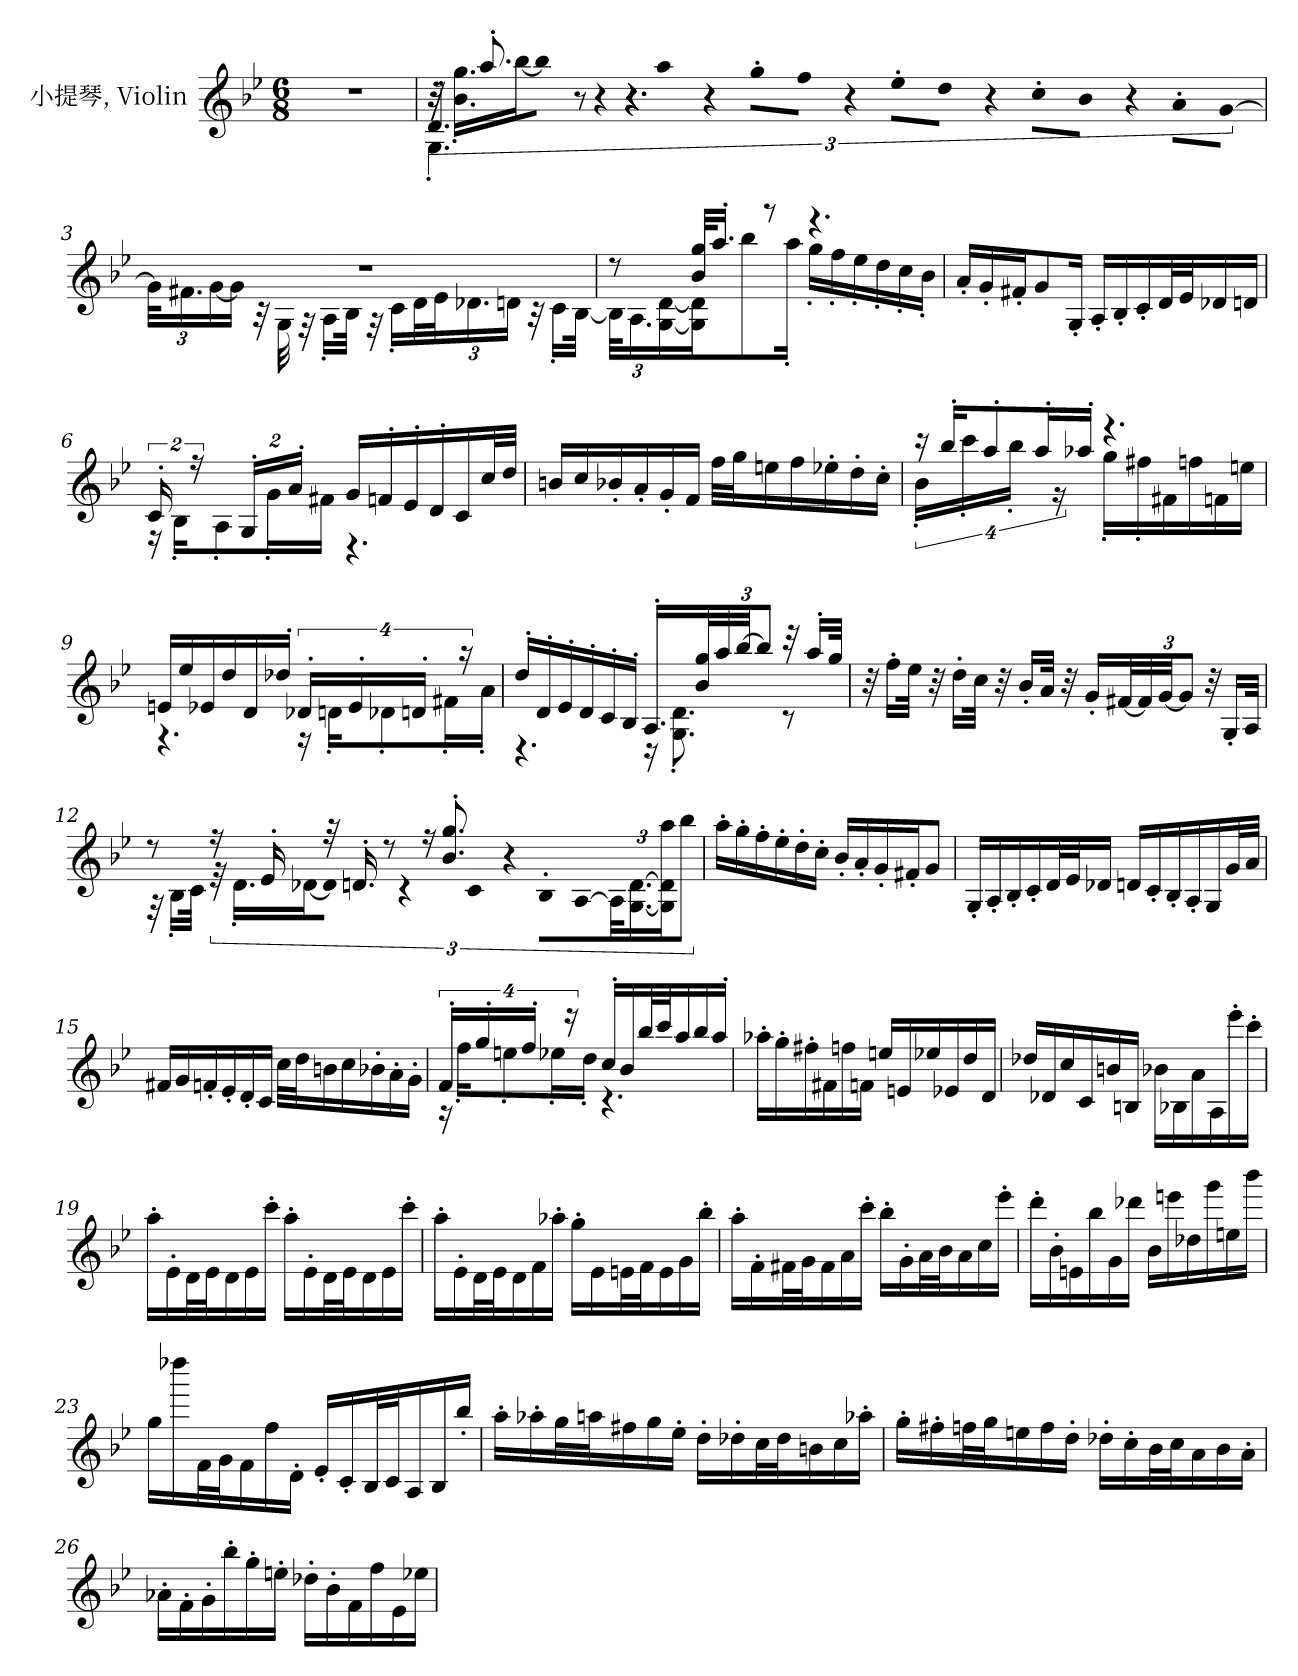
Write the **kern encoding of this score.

**kern
*part1
*staff1
*I"小提琴, Violin
*I'Vln.
*clefG2
*k[b-e-]
*M6/8
=1
2.r
=2
*MM100
*^
*	*^
*	*	*^
16r	48r	4.d'/	4.G'\
.	24.b-\' 24.gg\'LL	.	.
8.aa'/	.	.	.
.	[24bb-\	.	.
.	16bb-\JJ]	.	.
.	32r	.	.
.	32aa\	.	.
8r	32r	.	.
.	16gg'\LL	.	.
.	32ff\JJk	.	.
4.r	32r	4.r	4.r
.	16ee-'\LL	.	.
.	32dd\JJk	.	.
.	32r	.	.
.	16cc'\LL	.	.
.	32b-\JJk	.	.
.	32r	.	.
.	16a'\LL	.	.
.	[32g\JJk	.	.
*	*v	*v	*v
!!LO:LB:g=z
=3	=3
*	*Xbrackettup
2.r	48g\KLL]
.	24.f#X\
.	[24g\
.	16g\JJ]
.	32r
.	32G\
.	32r
.	16A'\LL
.	32B-\JJk
.	32r
.	16c'\LL
*MM130	*
.	32d\L
.	48e-\J
.	24.d-X\
.	24dn\JJ
.	32r
*MM150	*
.	16c'\LL
.	[32B-\JJk
=4	=4
8r	48B-\KLL]
.	24.A\
.	[24G\ [24d\
32b-/ 32gg/KLL	16G\] 16d\]J
16.aa'/JJ	.
*MM150	*
.	8bb-\
8r	.
.	16aa'\Jk
4.r	16gg'\LL
.	16ff'\
.	16ee-'\
.	16dd'\
.	16cc'\
.	16b-'\JJ
*v	*v
!!LO:LB:g=z
=5
16a'/LL
16g'/
16f#X'/J
8g/
16G'/Jk
16A'/LL
16B-'/
16c'/
*MM130
32d/L
32e-/J
16d-X/
16dn/JJ
=6
*brackettup
*MM150
*^
32%3c'/	16r
.	16B-'\KL
32%3r	.
.	8A'\
32%3G'/L	.
.	16g'\L
32%3a'/J	.
.	16f#X\JJ
16g/LL	4.r
16fn'/	.
16e-'/	.
16d'/	.
16c/	.
32cc/L	.
32dd/JJJ	.
*v	*v
!!LO:LB:g=z
=7
16bn/LL
16cc/
16b-X'/
16a'/
16g'/
16f/JJ
32ff\LLL
32gg\J
16een\
16ff\
16ee-X'\
16dd'\
16cc'\JJ
=8
*^
16r	32%3b-'\L
16bb-'/KL	.
.	32%3ccc'\
8aa'/	.
.	32%3bb-'\J
16aa'/L	.
.	32%3r
16aa-X'/JJ	.
4.r	16gg'\LL
.	16ff#X'\
.	16f#X\
.	16ffn\
.	16fn\
.	16een\JJ
!!LO:LB:g=z	!!
=9	=9
16en/LL	4.r
16ee-/	.
16e-X/	.
16dd/	.
16d/	.
16dd-X'/JJ	.
32%3d-X'/L	16r
*MM145	*
.	16dn'\KL
32%3e-'/	.
.	8d-X'\
32%3dn'/J	.
.	16f#X'\L
32%3r	.
.	16a'\JJ
=10	=10
16dd'/LL	4.r
16d'/	.
16e-'/	.
16d'/	.
16c'/	.
16B-'/JJ	.
16.A'/LL	16r
*MM100	*
.	8.G\' 8.d\'
32b-/ 32gg/L	.
*Xbrackettup	*
48aa/	.
[48bb-/JJ	.
12bb-/J]	.
32r	8r
16aa'/LL	.
32gg/JJk	.
*v	*v
!!LO:LB:g=z
=11
32r
16ff'\LL
32ee-\JJk
32r
16dd'\LL
32cc\JJk
32r
16b-'/LL
32a/JJk
32r
16g'/LL
[32f#X/L
48f#/]
[48g/JJ
12g/J]
32r
16G'/LL
32A/JJk
=12
*^
8r	32r
.	16B-'\LL
.	32c\JJk
*	*brackettup
16r	48r
.	24.d'\LL
16e-'/	.
.	[24d-X\
32r	16d-\JJ]
16.dn'/	.
.	32r
*MM150	*
.	32c\
8r	32r
.	16B-'\LL
.	[32A\L
*	*Xbrackettup
16r	48A\J]
.	[24.G\ [24.d\
8.b-/' 8.gg/'	.
.	24G\] 24d\] 24aa\J
*MM150	*
.	8bb-\J
*v	*v
!!LO:LB:g=z
=13
16aa'\LL
16gg'\
16ff'\
16ee-'\
16dd'\
16cc'\JJ
16b-'/LL
16a'/
16g'/
16f#X'/J
8g/J
=14
16G'/LL
16A'/
16B-'/
16c'/
*MM130
32d/L
32e-/J
16d-X/JJ
16dn/LL
*MM150
16c'/
16B-'/
16A'/
16G/
32g/L
32a/JJJ
=15
16f#X/LL
16g/
16fn'/
16e-'/
16d'/
16c/JJ
32cc\LLL
32dd\J
16bn\
16cc\
16b-X'\
16a'\
16g'\JJ
!!LO:LB:g=z
=16
*brackettup
*^
32%3f'/L	16r
.	16ff'\KL
32%3gg'/	.
.	8een'\
32%3ff'/J	.
.	16ee-X'\L
32%3r	.
.	16dd'\JJ
16cc'/LL	4.r
16b-/	.
32bb-/L	.
32ccc/J	.
16aa/	.
16bb-/	.
16aa'/JJ	.
*v	*v
=17
16aa-X'\LL
16gg'\
16ff#X'\
16f#X\
16ffn\
16fn\JJ
16een/LL
16en/
16ee-X/
16e-X/
16dd/
16d/JJ
!!LO:LB:g=z
=18
16dd-X/LL
16d-X/
16cc/
16c/
16bn/
16Bn/JJ
16b-X\LL
16B-X\
16a\
16A\
16eee-'\
16ccc'\JJ
=19
16aa'\LL
16e-'\
32d\L
32e-\J
16d\
16e-\
16ccc'\JJ
16aa'\LL
16e-'\
32d\L
32e-\J
16d\
16e-\
16ccc'\JJ
=20
16aa'\LL
16e-'\
32d\L
32e-\J
16d\
16f\
16aa-X'\JJ
16gg'\LL
16e-\
32en\L
32f\J
16e\
16g\
16bb-'\JJ
!!LO:LB:g=z
=21
16aa'\LL
16f'\
32f#X\L
32g\J
16f#\
16a\
16ccc'\JJ
16bb-'\LL
16g'\
32a\L
32b-\J
16a\
16cc\
16eee-'\JJ
=22
16ddd'\LL
16b-'\
16en\
16bb-\
16g\
16ddd-X\JJ
16b-\LL
16eeen\
16dd-X\
16ggg\
16een\
16bbb-\JJ
!!LO:LB:g=z
=23
16gg\LL
16dddd-X\
32f\L
32g\J
16f\
16ff\
16d'\JJ
16e-'/LL
16c'/
32B-/L
32c/J
16A/
16B-/
16bb-'/JJ
=24
16aa'\LL
16aa-X'\
32gg\L
32aan\J
16ff#X\
16gg\
16ee-'\JJ
16dd'\LL
16dd-X'\
32cc\L
32dd-\J
16bn\
16cc\
16aa-X'\JJ
!!LO:PB:g=z
=25
16gg'\LL
16ff#X'\
32ffn\L
32gg\J
16een\
16ff\
16dd'\JJ
16dd-X'\LL
16cc'\
32b-\L
32cc\J
16a\
16b-\
16a'\JJ
=26
16a-X'\LL
16f'\
16g'\
16bb-'\
16gg'\
16een'\JJ
16dd-X'\LL
16b-'\
16f\
16ff\
16e-\
16ee-X\JJ
=
*-
